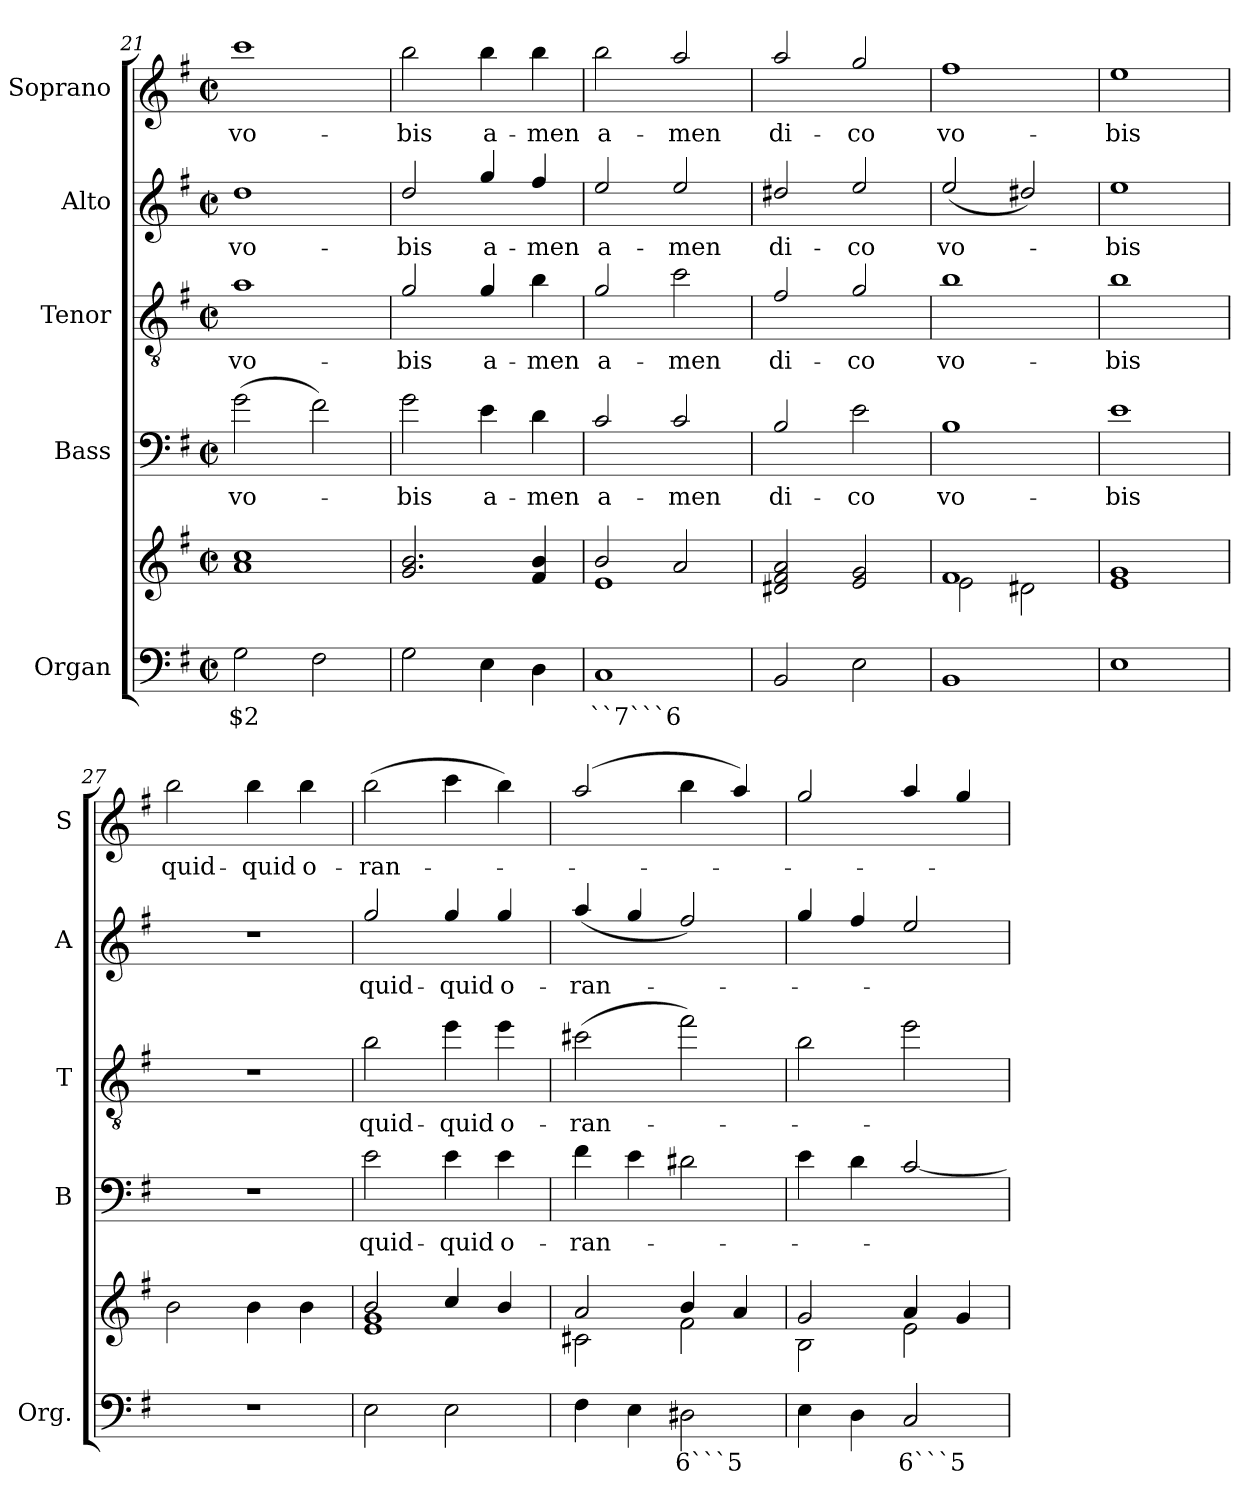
**kern	**text	**kern	**kern	**text	**kern	**text	**kern	**text	**kern	**text
*part5	*part5	*part5	*part4	*part4	*part3	*part3	*part2	*part2	*part1	*part1
*staff6	*staff6	*staff5	*staff4	*staff4	*staff3	*staff3	*staff2	*staff2	*staff1	*staff1
*I"Organ	*	*	*I"Bass	*	*I"Tenor	*	*I"Alto	*	*I"Soprano	*
*I'Org.	*	*	*I'B	*	*I'T	*	*I'A	*	*I'S	*
*clefF4	*	*clefG2	*clefF4	*	*clefGv2	*	*clefG2	*	*clefG2	*
*	*	*	*ITrd7c12	*	*ITrd7c12	*	*ITrd7c12	*	*ITrd7c12	*
*k[f#]	*	*k[f#]	*k[f#]	*	*k[f#]	*	*k[f#]	*	*k[f#]	*
*G:	*	*G:	*G:	*	*G:	*	*G:	*	*G:	*
*M2/2	*	*M2/2	*M2/2	*	*M2/2	*	*M2/2	*	*M2/2	*
*met(c|)	*	*met(c|)	*met(c|)	*	*met(c|)	*	*met(c|)	*	*met(c|)	*
=21	=21	=21	=21	=21	=21	=21	=21	=21	=21	=21
!	!LO:LY:b	!	!	!	!	!	!	!	!	!
!	!	!	!	!LO:LY:b	!	!	!	!	!	!
!	!	!	!	!	!	!LO:LY:b	!	!	!	!
!	!	!	!	!	!	!	!	!LO:LY:b	!	!
!	!	!	!	!	!	!	!	!	!	!LO:LY:b
2G\	$2	1a! 1cc!	(>2G\	vo-	1A	vo-	1d	vo-	1cc	vo-
2F#\	.	.	2F#\)	.	.	.	.	.	.	.
=22	=22	=22	=22	=22	=22	=22	=22	=22	=22	=22
!	!	!	!	!LO:LY:b	!	!	!	!	!	!
!	!	!	!	!	!	!LO:LY:b	!	!	!	!
!	!	!	!	!	!	!	!	!LO:LY:b	!	!
!	!	!	!	!	!	!	!	!	!	!LO:LY:b
2G\	.	2.g!/ 2.b!/	2G\	-bis	2G/	-bis	2d/	-bis	2b\	-bis
!	!	!	!	!LO:LY:b	!	!	!	!	!	!
!	!	!	!	!	!	!LO:LY:b	!	!	!	!
!	!	!	!	!	!	!	!	!LO:LY:b	!	!
!	!	!	!	!	!	!	!	!	!	!LO:LY:b
4E\	.	.	4E\	a-	4G/	a-	4g/	a-	4b\	a-
!	!	!	!	!LO:LY:b	!	!	!	!	!	!
!	!	!	!	!	!	!LO:LY:b	!	!	!	!
!	!	!	!	!	!	!	!	!LO:LY:b	!	!
!	!	!	!	!	!	!	!	!	!	!LO:LY:b
4D\	.	4f#!/ 4b!/	4D\	-men	4B\	-men	4f#/	-men	4b\	-men
=23	=23	=23	=23	=23	=23	=23	=23	=23	=23	=23
!	!LO:LY:b	!	!	!	!	!	!	!	!	!
*	*	*^	*	*	*	*	*	*	*	*
!	!	!	!	!	!LO:LY:b	!	!	!	!	!	!
!	!	!	!	!	!	!	!LO:LY:b	!	!	!	!
!	!	!	!	!	!	!	!	!	!LO:LY:b	!	!
!	!	!	!	!	!	!	!	!	!	!	!LO:LY:b
1C	``7```6	2b!/	1e!	2C/	a-	2G/	a-	2e/	a-	2b\	a-
!	!	!	!	!	!LO:LY:b	!	!	!	!	!	!
!	!	!	!	!	!	!	!LO:LY:b	!	!	!	!
!	!	!	!	!	!	!	!	!	!LO:LY:b	!	!
!	!	!	!	!	!	!	!	!	!	!	!LO:LY:b
.	.	2a!/	.	2C/	-men	2c\	-men	2e/	-men	2a/	-men
*	*	*v	*v	*	*	*	*	*	*	*	*
=24	=24	=24	=24	=24	=24	=24	=24	=24	=24	=24
!	!	!	!	!LO:LY:b	!	!	!	!	!	!
!	!	!	!	!	!	!LO:LY:b	!	!	!	!
!	!	!	!	!	!	!	!	!LO:LY:b	!	!
!	!	!	!	!	!	!	!	!	!	!LO:LY:b
2BB/	.	2d#X!/ 2f#!/ 2a!/	2BB/	di-	2F#/	di-	2d#X/	di-	2a/	di-
!	!	!	!	!LO:LY:b	!	!	!	!	!	!
!	!	!	!	!	!	!LO:LY:b	!	!	!	!
!	!	!	!	!	!	!	!	!LO:LY:b	!	!
!	!	!	!	!	!	!	!	!	!	!LO:LY:b
2E\	.	2e!/ 2g!/	2E\	-co	2G/	-co	2e/	-co	2g/	-co
=25	=25	=25	=25	=25	=25	=25	=25	=25	=25	=25
*	*	*^	*	*	*	*	*	*	*	*
!	!	!	!	!	!LO:LY:b	!	!	!	!	!	!
!	!	!	!	!	!	!	!LO:LY:b	!	!	!	!
!	!	!	!	!	!	!	!	!	!LO:LY:b	!	!
!	!	!	!	!	!	!	!	!	!	!	!LO:LY:b
1BB	.	1f#!	2e!\	1BB	vo-	1B	vo-	(<2e/	vo-	1f#	vo-
.	.	.	2d#X!\	.	.	.	.	2d#X/)	.	.	.
*	*	*v	*v	*	*	*	*	*	*	*	*
=26	=26	=26	=26	=26	=26	=26	=26	=26	=26	=26
*	*	*^	*	*	*	*	*	*	*	*
!	!	!	!	!	!LO:LY:b	!	!	!	!	!	!
*	*	*v	*v	*	*	*	*	*	*	*	*
*	*	*^	*	*	*	*	*	*	*	*
!	!	!	!	!	!	!	!LO:LY:b	!	!	!	!
*	*	*v	*v	*	*	*	*	*	*	*	*
*	*	*^	*	*	*	*	*	*	*	*
!	!	!	!	!	!	!	!	!	!LO:LY:b	!	!
*	*	*v	*v	*	*	*	*	*	*	*	*
*	*	*^	*	*	*	*	*	*	*	*
!	!	!	!	!	!	!	!	!	!	!	!LO:LY:b
*	*	*v	*v	*	*	*	*	*	*	*	*
1E	.	1e! 1g!	1E	-bis	1B	-bis	1e	-bis	1e	-bis
=27	=27	=27	=27	=27	=27	=27	=27	=27	=27	=27
!	!	!	!	!	!	!	!	!	!	!LO:LY:b
1r	.	2b!\	1r	.	1r	.	1r	.	2b\	quid-
!	!	!	!	!	!	!	!	!	!	!LO:LY:b
.	.	4b!\	.	.	.	.	.	.	4b\	-quid
!	!	!	!	!	!	!	!	!	!	!LO:LY:b
.	.	4b!\	.	.	.	.	.	.	4b\	o-
=28	=28	=28	=28	=28	=28	=28	=28	=28	=28	=28
*	*	*^	*	*	*	*	*	*	*	*
!	!	!	!	!	!LO:LY:b	!	!	!	!	!	!
!	!	!	!	!	!	!	!LO:LY:b	!	!	!	!
!	!	!	!	!	!	!	!	!	!LO:LY:b	!	!
!	!	!	!	!	!	!	!	!	!	!	!LO:LY:b
2E\	.	2b!/	1e! 1g!	2E\	quid-	2B\	quid-	2g/	quid-	(>2b\	-ran-
!	!	!	!	!	!LO:LY:b	!	!	!	!	!	!
!	!	!	!	!	!	!	!LO:LY:b	!	!	!	!
!	!	!	!	!	!	!	!	!	!LO:LY:b	!	!
2E\	.	4cc!/	.	4E\	-quid	4e\	-quid	4g/	-quid	4cc\	.
!	!	!	!	!	!LO:LY:b	!	!	!	!	!	!
!	!	!	!	!	!	!	!LO:LY:b	!	!	!	!
!	!	!	!	!	!	!	!	!	!LO:LY:b	!	!
.	.	4b!/	.	4E\	o-	4e\	o-	4g/	o-	4b\)	.
!!LO:LB:g=z
=29	=29	=29	=29	=29	=29	=29	=29	=29	=29	=29	=29
!	!	!	!	!	!LO:LY:b	!	!	!	!	!	!
!	!	!	!	!	!	!	!LO:LY:b	!	!	!	!
!	!	!	!	!	!	!	!	!	!LO:LY:b	!	!
4F#\	.	2a!/	2c#X!\	4F#\	-ran-	(>2c#X\	-ran-	(<4a/	-ran-	(2a/	.
4E\	.	.	.	4E\	.	.	.	4g/	.	.	.
!	!LO:LY:b	!	!	!	!	!	!	!	!	!	!
2D#X\	6```5	4b!/	2f#!\	2D#X\	.	2f#\)	.	2f#/)	.	4b\	.
.	.	4a!/	.	.	.	.	.	.	.	4a/)	.
=30	=30	=30	=30	=30	=30	=30	=30	=30	=30	=30	=30
4E\	.	2g!/	2B!\	4E\	.	2B\	.	4g/	.	2g/	.
4D\	.	.	.	4D\	.	.	.	4f#/	.	.	.
!	!LO:LY:b	!	!	!	!	!	!	!	!	!	!
2C/	6```5	4a!/	2e!\	[2C/	.	2e\	.	2e/	.	4a/	.
.	.	4g!/	.	.	.	.	.	.	.	4g/	.
*	*	*v	*v	*	*	*	*	*	*	*	*
=	=	=	=	=	=	=	=	=	=	=
*-	*-	*-	*-	*-	*-	*-	*-	*-	*-	*-
